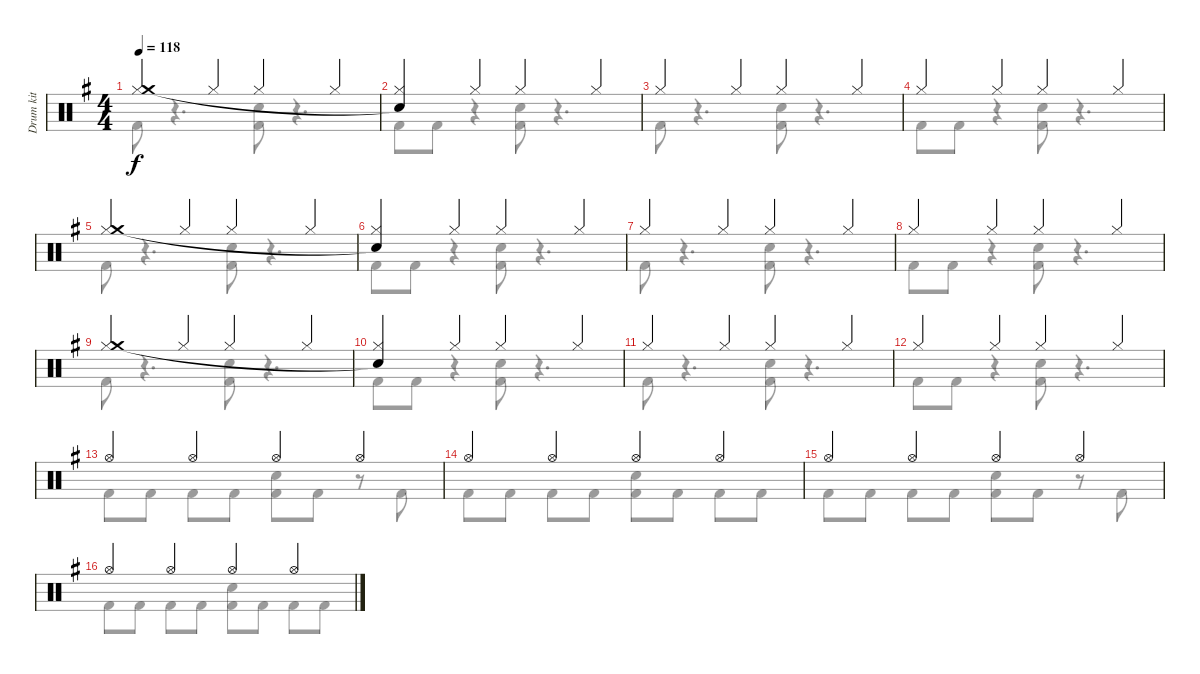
\track ("Drum kit" "Drum kit") {instrument percussion}
\staff {score}
\articulation defaults
\voice
\ts (4 4)
\tempo 118
\clef neutral
\ks eminor
("Hi-Hat (closed)" "Crash medium (hit)").4{dy f} "Hi-Hat (closed)".4 "Hi-Hat (closed)".4 "Hi-Hat (closed)".4 |
("Hi-Hat (closed)" "Snare (hit)"{t}).4 "Hi-Hat (closed)".4 "Hi-Hat (closed)".4 "Hi-Hat (closed)".4 |
"Hi-Hat (closed)".4 "Hi-Hat (closed)".4 "Hi-Hat (closed)".4 "Hi-Hat (closed)".4 |
"Hi-Hat (closed)".4 "Hi-Hat (closed)".4 "Hi-Hat (closed)".4 "Hi-Hat (closed)".4 |
("Hi-Hat (closed)" "Crash medium (hit)").4 "Hi-Hat (closed)".4 "Hi-Hat (closed)".4 "Hi-Hat (closed)".4 |
("Hi-Hat (closed)" "Snare (hit)"{t}).4 "Hi-Hat (closed)".4 "Hi-Hat (closed)".4 "Hi-Hat (closed)".4 |
"Hi-Hat (closed)".4 "Hi-Hat (closed)".4 "Hi-Hat (closed)".4 "Hi-Hat (closed)".4 |
"Hi-Hat (closed)".4 "Hi-Hat (closed)".4 "Hi-Hat (closed)".4 "Hi-Hat (closed)".4 |
("Hi-Hat (closed)" "Crash medium (hit)").4 "Hi-Hat (closed)".4 "Hi-Hat (closed)".4 "Hi-Hat (closed)".4 |
("Hi-Hat (closed)" "Snare (hit)"{t}).4 "Hi-Hat (closed)".4 "Hi-Hat (closed)".4 "Hi-Hat (closed)".4 |
"Hi-Hat (closed)".4 "Hi-Hat (closed)".4 "Hi-Hat (closed)".4 "Hi-Hat (closed)".4 |
"Hi-Hat (closed)".4 "Hi-Hat (closed)".4 "Hi-Hat (closed)".4 "Hi-Hat (closed)".4 |
"Hi-Hat (open)".4{volume 16} "Hi-Hat (open)".4 "Hi-Hat (open)".4 "Hi-Hat (open)".4 |
"Hi-Hat (open)".4 "Hi-Hat (open)".4 "Hi-Hat (open)".4 "Hi-Hat (open)".4 |
"Hi-Hat (open)".4 "Hi-Hat (open)".4 "Hi-Hat (open)".4 "Hi-Hat (open)".4 |
"Hi-Hat (open)".4 "Hi-Hat (open)".4 "Hi-Hat (open)".4 "Hi-Hat (open)".4
\voice
\clef neutral
\ottava regular
\simile none
\ks eminor "Kick (hit) 2".8{dy f}
r.4{d} ("Kick (hit) 2" "Electric Snare (hit)").8 r.4{d} |
"Kick (hit) 2".8 "Kick (hit) 2".8 r.4 ("Kick (hit) 2" "Electric Snare (hit)").8 r.4{d} |
"Kick (hit) 2".8 r.4{d} ("Kick (hit) 2" "Electric Snare (hit)").8 r.4{d} |
"Kick (hit) 2".8 "Kick (hit) 2".8 r.4 ("Kick (hit) 2" "Electric Snare (hit)").8 r.4{d} |
"Kick (hit) 2".8 r.4{d} ("Kick (hit) 2" "Electric Snare (hit)").8 r.4{d} |
"Kick (hit) 2".8 "Kick (hit) 2".8 r.4 ("Kick (hit) 2" "Electric Snare (hit)").8 r.4{d} |
"Kick (hit) 2".8 r.4{d} ("Kick (hit) 2" "Electric Snare (hit)").8 r.4{d} |
"Kick (hit) 2".8 "Kick (hit) 2".8 r.4 ("Kick (hit) 2" "Electric Snare (hit)").8 r.4{d} |
"Kick (hit) 2".8 r.4{d} ("Kick (hit) 2" "Electric Snare (hit)").8 r.4{d} |
"Kick (hit) 2".8 "Kick (hit) 2".8 r.4 ("Kick (hit) 2" "Electric Snare (hit)").8 r.4{d} |
"Kick (hit) 2".8 r.4{d} ("Kick (hit) 2" "Electric Snare (hit)").8 r.4{d} |
"Kick (hit) 2".8 "Kick (hit) 2".8 r.4 ("Kick (hit) 2" "Electric Snare (hit)").8 r.4{d} |
"Kick (hit) 2".8 "Kick (hit) 2".8 "Kick (hit) 2".8 "Kick (hit) 2".8 ("Kick (hit) 2" "Electric Snare (hit)").8 "Kick (hit) 2".8 r.8 "Kick (hit) 2".8 |
"Kick (hit) 2".8 "Kick (hit) 2".8 "Kick (hit) 2".8 "Kick (hit) 2".8 ("Kick (hit) 2" "Electric Snare (hit)").8 "Kick (hit) 2".8 "Kick (hit) 2".8 "Kick (hit) 2".8 |
"Kick (hit) 2".8 "Kick (hit) 2".8 "Kick (hit) 2".8 "Kick (hit) 2".8 ("Kick (hit) 2" "Electric Snare (hit)").8 "Kick (hit) 2".8 r.8 "Kick (hit) 2".8 |
"Kick (hit) 2".8 "Kick (hit) 2".8 "Kick (hit) 2".8 "Kick (hit) 2".8 ("Kick (hit) 2" "Electric Snare (hit)").8 "Kick (hit) 2".8 "Kick (hit) 2".8 "Kick (hit) 2".8
